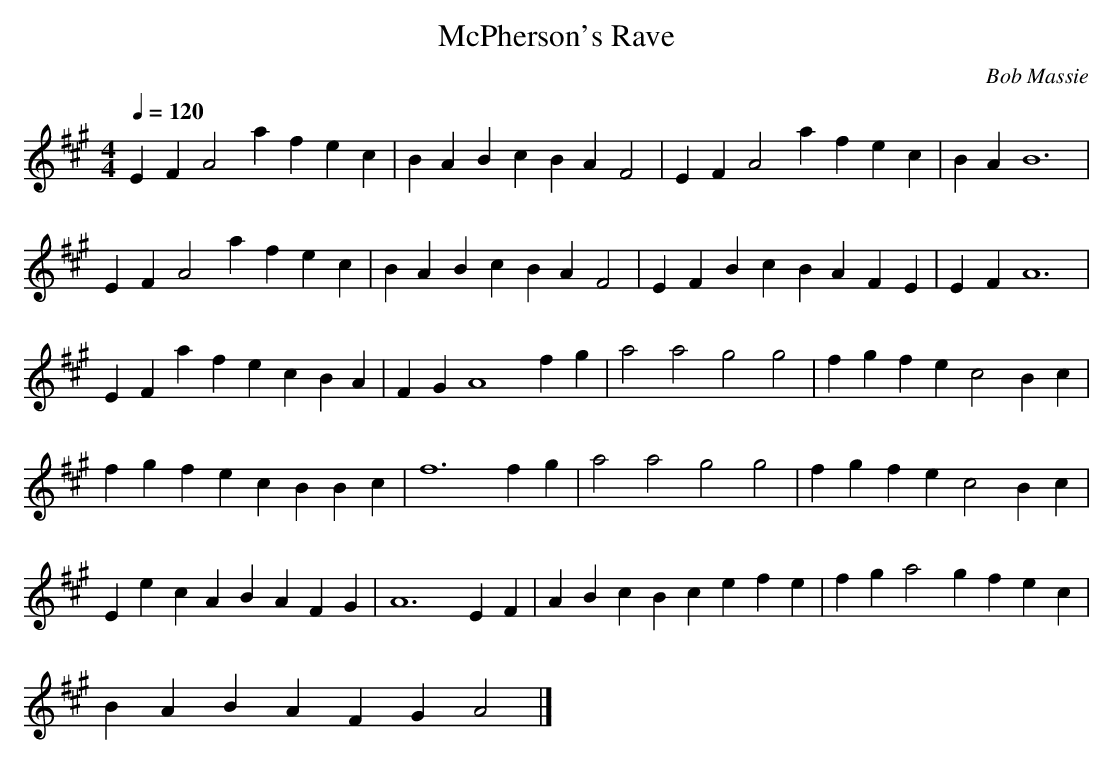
X:1
T:McPherson's Rave
C:Bob Massie
M:4/4
L:1/4
Q:1/4=120     %Tempo
K:A
EF A2 af ec |BA Bc BA F2 |EF A2 af ec |BA B6 |
EF A2 af ec |BA Bc BA F2 |EF Bc BA FE |EF A6 |
EF af ec BA |FG A4 fg |a2 a2 g2 g2 |fg fe c2 Bc |
fg fe cB Bc |f6 fg |a2 a2 g2 g2 |fg fe c2 Bc |
Ee cA BA FG |A6 EF |AB cB ce fe |fg a2 gf ec |
BA BA FG A2 |]
